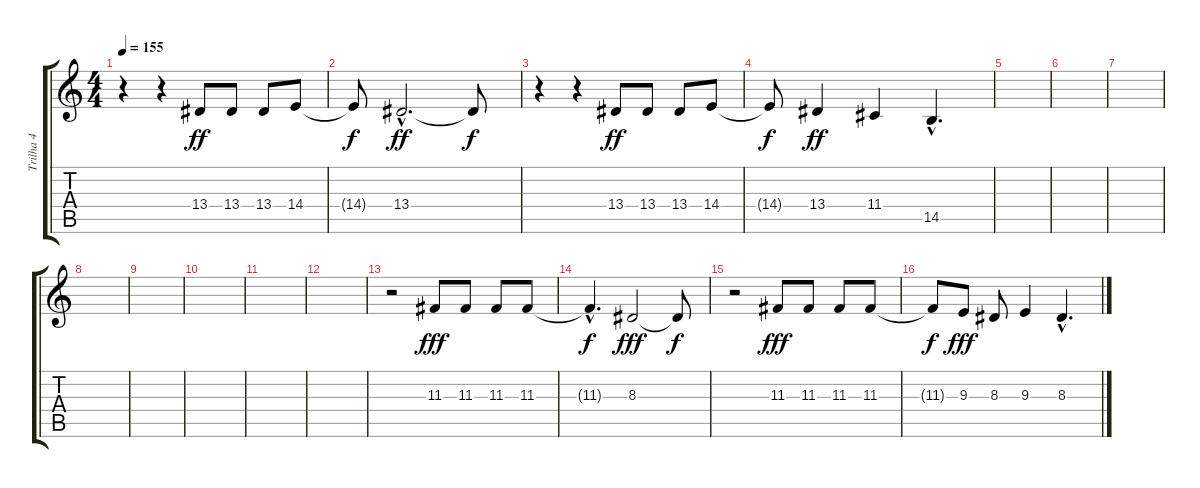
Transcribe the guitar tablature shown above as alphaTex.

\track ("Trilha 4" "Trilha 4") {instrument altosax}
\staff {score tabs}
\tuning (E4 B3 G3 D3 A2 E2) {hide}
\ts (4 4)
\tempo 155
\clef g2
\ks c
r.4{dy f} r.4 13.4.8{dy ff} 13.4.8 13.4.8 14.4.8 |
14.4{t}.8{dy f} 13.4{hac}.2{d dy ff} 13.4{t}.8{dy f} |
r.4 r.4 13.4.8{dy ff} 13.4.8 13.4.8 14.4.8 |
14.4{t}.8{dy f} 13.4.4{dy ff} 11.4.4 14.5{hac}.4{d} |
|
|
|
|
|
|
|
|
r.2 11.3.8{dy fff} 11.3.8 11.3.8 11.3.8 |
11.3{hac t}.4{d dy f} 8.3.2{dy fff} 8.3{t}.8{dy f} |
r.2 11.3.8{dy fff} 11.3.8 11.3.8 11.3.8 |
11.3{t}.8{dy f} 9.3.8{dy fff} 8.3.8 9.3.4 8.3{hac}.4{d}
